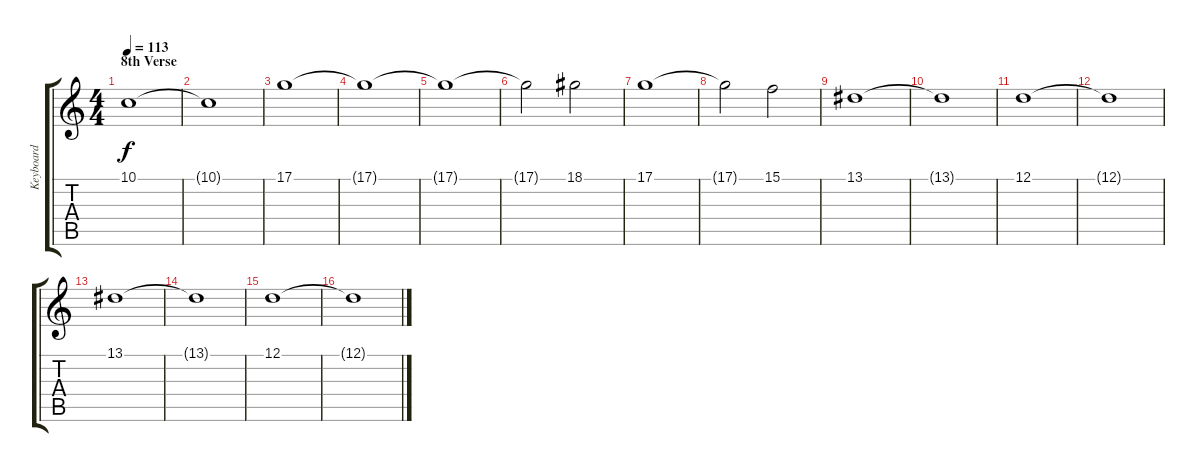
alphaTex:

\track ("Keyboard" "Keyboard") {instrument stringensemble2}
\staff {score tabs}
\tuning (D4 A3 F3 C3 G2 D2) {hide}
\ts (4 4)
\section ("" "8th Verse")
\tempo 113
\clef g2
\ks c
10.1.1{dy f volume 12} |
10.1{t}.1 |
17.1.1 |
17.1{t}.1 |
17.1{t}.1 |
17.1{t}.2 18.1.2 |
17.1.1 |
17.1{t}.2 15.1.2 |
13.1.1 |
13.1{t}.1 |
12.1.1 |
12.1{t}.1 |
13.1.1 |
13.1{t}.1 |
12.1.1 |
12.1{t}.1
